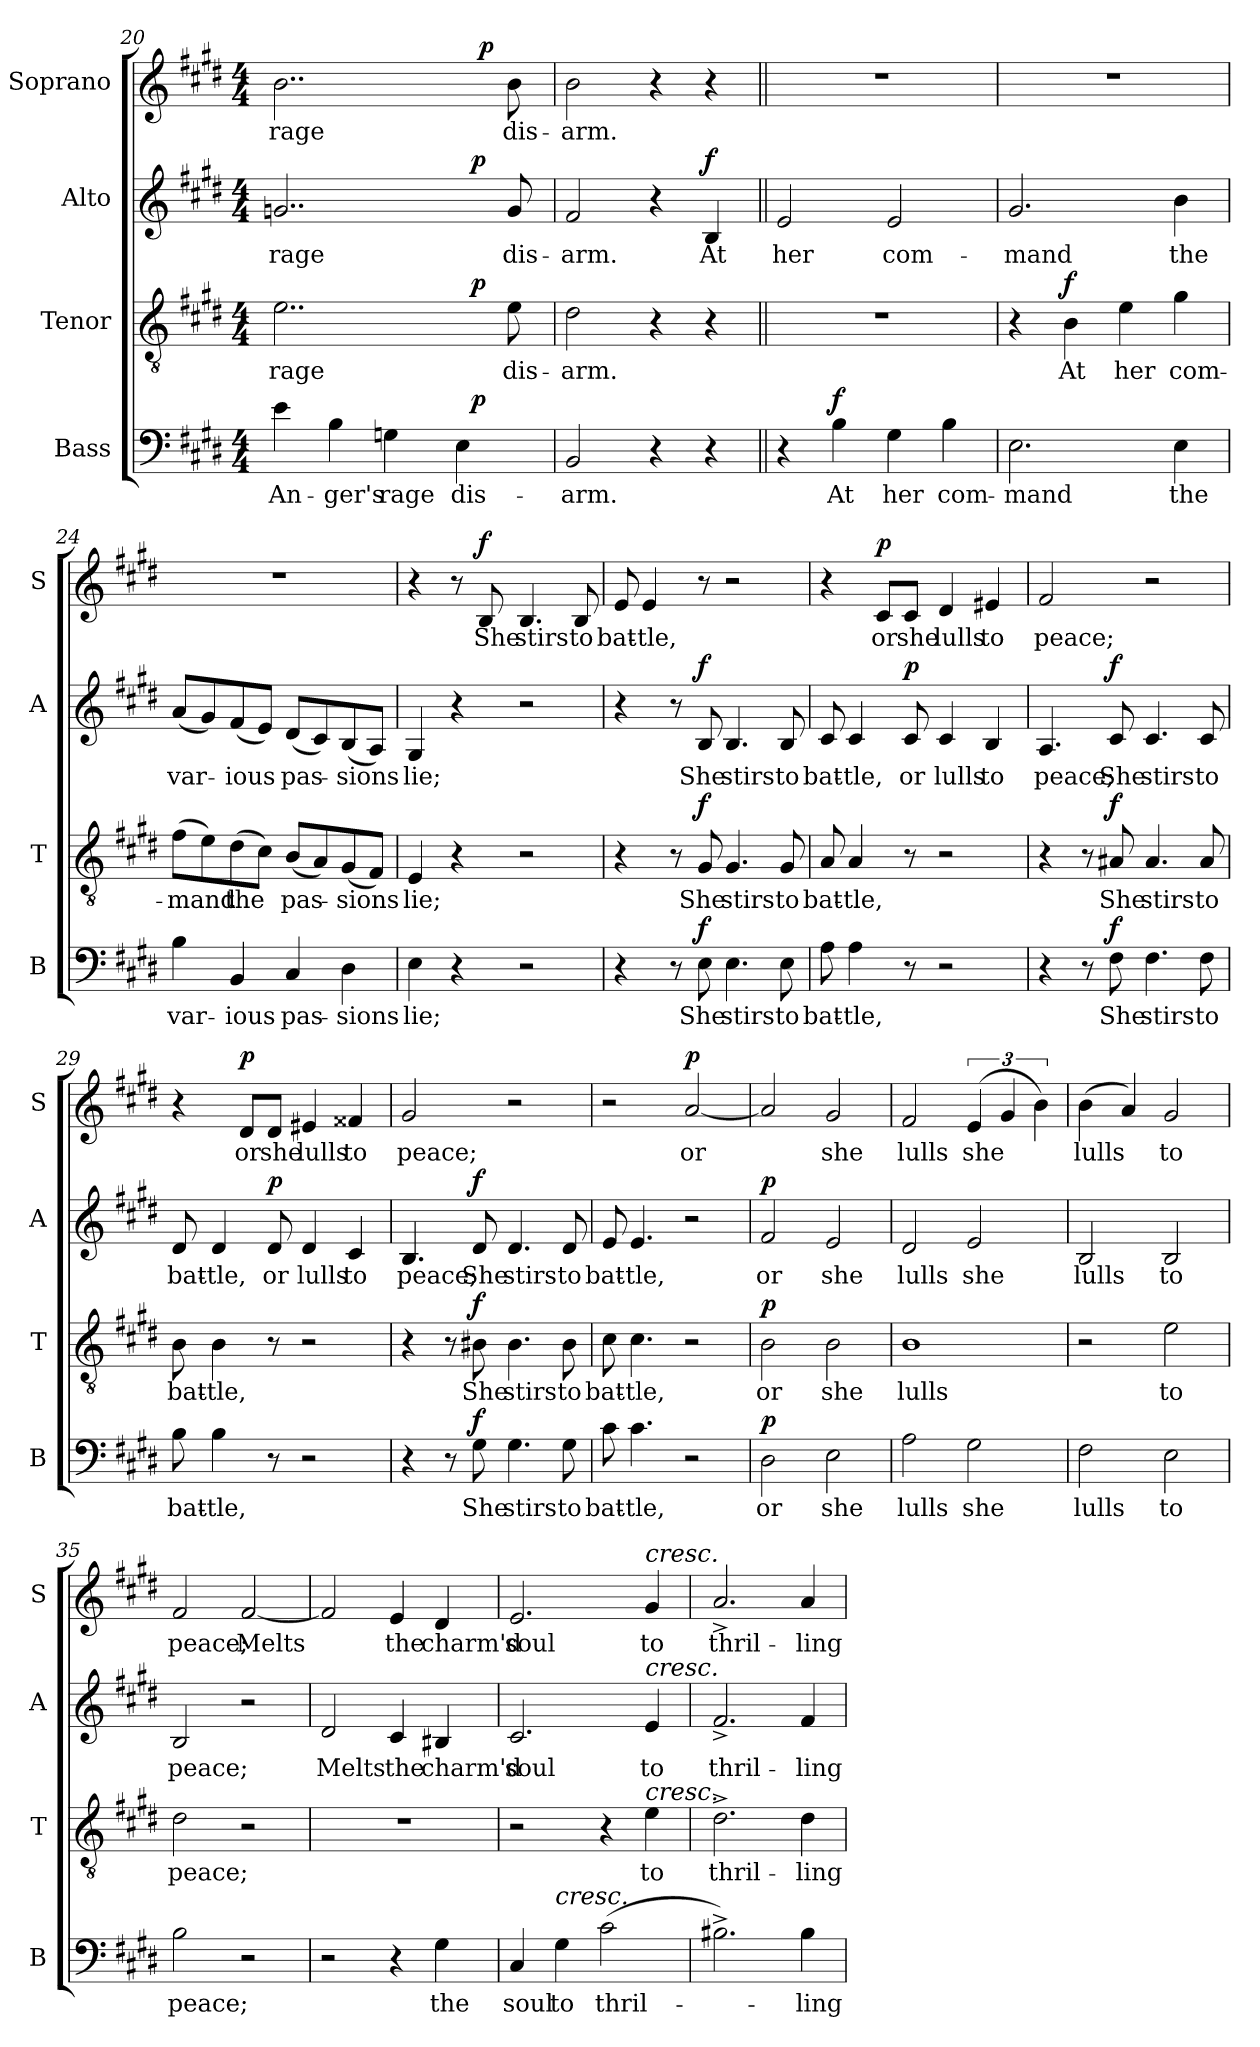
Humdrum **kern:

**kern	**text	**dynam	**kern	**text	**dynam	**kern	**text	**dynam	**kern	**text	**dynam
*part4	*part4	*part4	*part3	*part3	*part3	*part2	*part2	*part2	*part1	*part1	*part1
*staff4	*staff4	*staff4	*staff3	*staff3	*staff3	*staff2	*staff2	*staff2	*staff1	*staff1	*staff1
*I"Bass	*	*	*I"Tenor	*	*	*I"Alto	*	*	*I"Soprano	*	*
*I'B	*	*	*I'T	*	*	*I'A	*	*	*I'S	*	*
*clefF4	*	*	*clefGv2	*	*	*clefG2	*	*	*clefG2	*	*
*k[f#c#g#d#]	*	*	*k[f#c#g#d#]	*	*	*k[f#c#g#d#]	*	*	*k[f#c#g#d#]	*	*
*E:	*	*	*E:	*	*	*E:	*	*	*E:	*	*
*M4/4	*	*	*M4/4	*	*	*M4/4	*	*	*M4/4	*	*
=20	=20	=20	=20	=20	=20	=20	=20	=20	=20	=20	=20
*^	*	*	*^	*	*	*^	*	*	*^	*	*
4e\	2ryy	An-	.	2..e\	2ryy	rage	.	2..gn/	2ryy	rage	.	2..b\	3%2ryy	rage	.
4B\	.	-ger's	.	.	.	.	.	.	.	.	.	.	.	.	.
4Gn\	4ryy	rage	.	.	4ryy	.	.	.	4ryy	.	.	.	.	.	.
.	.	.	.	.	.	.	.	.	.	.	.	.	12.ryy	.	.
4E\	32ryy	dis-	.	.	32ryy	.	.	.	32ryy	.	.	.	.	.	.
!	!	!	!LO:DY:a	!	!	!	!LO:DY:a	!	!	!	!LO:DY:a	!	!	!	!
.	8..ryy	.	p	.	8..ryy	.	p	.	8..ryy	.	p	.	.	.	.
!	!	!	!	!	!	!	!	!	!	!	!	!	!	!	!LO:DY:a
.	.	.	.	.	.	.	.	.	.	.	.	.	6ryy	.	p
.	.	.	.	8e\	.	dis-	.	8g/	.	dis-	.	8b\	.	dis-	.
.	.	.	.	.	.	.	.	.	.	.	.	.	24ryy	.	.
=21	=21	=21	=21	=21	=21	=21	=21	=21	=21	=21	=21	=21	=21	=21	=21
!	!	!	!	!	!	!	!	!	!	!	!	!LO:TX:a:i:t=più moto	!	!	!
*v	*v	*	*	*	*	*	*	*v	*v	*	*	*v	*v	*	*
*	*	*	*v	*v	*	*	*	*	*	*	*	*
2BB/	-arm.	.	2d#\	-arm.	.	2f#/	-arm.	.	2b\	-arm.	.
4r	.	.	4r	.	.	4r	.	.	4r	.	.
!	!	!	!	!	!	!	!	!LO:DY:b	!	!	!
4r	.	.	4r	.	.	4B/	At	f	4r	.	.
=22||	=22||	=22||	=22||	=22||	=22||	=22||	=22||	=22||	=22||	=22||	=22||
4r	.	.	1r	.	.	2e/	her	.	1r	.	.
!	!	!LO:DY:a	!	!	!	!	!	!	!	!	!
4B\	At	f	.	.	.	.	.	.	.	.	.
4G#\	her	.	.	.	.	2e/	com-	.	.	.	.
4B\	com-	.	.	.	.	.	.	.	.	.	.
=23	=23	=23	=23	=23	=23	=23	=23	=23	=23	=23	=23
2.E\	-mand	.	4r	.	.	2.g#/	-mand	.	1r	.	.
!	!	!	!	!	!LO:DY:b	!	!	!	!	!	!
.	.	.	4B\	At	f	.	.	.	.	.	.
.	.	.	4e\	her	.	.	.	.	.	.	.
4E\	the	.	4g#\	com-	.	4b\	the	.	.	.	.
!!LO:LB:g=z
=24	=24	=24	=24	=24	=24	=24	=24	=24	=24	=24	=24
4B\	var-	.	(8f#\L	-mand	.	(8a/L	var-	.	1r	.	.
.	.	.	8e\)	.	.	8g#/)	.	.	.	.	.
4BB/	-ious	.	(8d#\	the	.	(8f#/	-ious	.	.	.	.
.	.	.	8c#\J)	.	.	8e/J)	.	.	.	.	.
4C#/	pas-	.	(8B/L	pas-	.	(8d#/L	pas-	.	.	.	.
.	.	.	8A/)	.	.	8c#/)	.	.	.	.	.
4D#\	-sions	.	(8G#/	-sions	.	(8B/	-sions	.	.	.	.
.	.	.	8F#/J)	.	.	8A/J)	.	.	.	.	.
=25	=25	=25	=25	=25	=25	=25	=25	=25	=25	=25	=25
4E\	lie;	.	4E/	lie;	.	4G#/	lie;	.	4r	.	.
4r	.	.	4r	.	.	4r	.	.	8r	.	.
!	!	!	!	!	!	!	!	!	!	!	!LO:DY:a
.	.	.	.	.	.	.	.	.	8B/	She	f
2r	.	.	2r	.	.	2r	.	.	4.B/	stirs	.
.	.	.	.	.	.	.	.	.	8B/	to	.
=26	=26	=26	=26	=26	=26	=26	=26	=26	=26	=26	=26
4r	.	.	4r	.	.	4r	.	.	8e/	bat-	.
.	.	.	.	.	.	.	.	.	4e/	-tle,	.
8r	.	.	8r	.	.	8r	.	.	.	.	.
!	!	!LO:DY:a	!	!	!LO:DY:a	!	!	!LO:DY:a	!	!	!
8E\	She	f	8G#/	She	f	8B/	She	f	8r	.	.
4.E\	stirs	.	4.G#/	stirs	.	4.B/	stirs	.	2r	.	.
8E\	to	.	8G#/	to	.	8B/	to	.	.	.	.
=27	=27	=27	=27	=27	=27	=27	=27	=27	=27	=27	=27
8A\	bat-	.	8A/	bat-	.	8c#/	bat-	.	4r	.	.
4A\	-tle,	.	4A/	-tle,	.	4c#/	-tle,	.	.	.	.
!	!	!	!	!	!	!	!	!	!	!	!LO:DY:a
.	.	.	.	.	.	.	.	.	8c#/L	or	p
!	!	!	!	!	!	!	!	!LO:DY:a	!	!	!
8r	.	.	8r	.	.	8c#/	or	p	8c#/J	she	.
2r	.	.	2r	.	.	4c#/	lulls	.	4d#/	lulls	.
.	.	.	.	.	.	4B/	to	.	4e#X/	to	.
=28	=28	=28	=28	=28	=28	=28	=28	=28	=28	=28	=28
4r	.	.	4r	.	.	4.A/	peace;	.	2f#/	peace;	.
8r	.	.	8r	.	.	.	.	.	.	.	.
!	!	!LO:DY:a	!	!	!LO:DY:a	!	!	!LO:DY:a	!	!	!
8F#\	She	f	8A#X/	She	f	8c#/	She	f	.	.	.
4.F#\	stirs	.	4.A#/	stirs	.	4.c#/	stirs	.	2r	.	.
8F#\	to	.	8A#/	to	.	8c#/	to	.	.	.	.
!!LO:LB:g=z
=29	=29	=29	=29	=29	=29	=29	=29	=29	=29	=29	=29
8B\	bat-	.	8B\	bat-	.	8d#/	bat-	.	4r	.	.
4B\	-tle,	.	4B\	-tle,	.	4d#/	-tle,	.	.	.	.
!	!	!	!	!	!	!	!	!	!	!	!LO:DY:a
.	.	.	.	.	.	.	.	.	8d#/L	or	p
!	!	!	!	!	!	!	!	!LO:DY:a	!	!	!
8r	.	.	8r	.	.	8d#/	or	p	8d#/J	she	.
2r	.	.	2r	.	.	4d#/	lulls	.	4e#X/	lulls	.
.	.	.	.	.	.	4c#/	to	.	4f##X/	to	.
=30	=30	=30	=30	=30	=30	=30	=30	=30	=30	=30	=30
4r	.	.	4r	.	.	4.B/	peace;	.	2g#/	peace;	.
8r	.	.	8r	.	.	.	.	.	.	.	.
!	!	!LO:DY:a	!	!	!LO:DY:b	!	!	!LO:DY:a	!	!	!
8G#\	She	f	8B#X\	She	f	8d#/	She	f	.	.	.
4.G#\	stirs	.	4.B#\	stirs	.	4.d#/	stirs	.	2r	.	.
8G#\	to	.	8B#\	to	.	8d#/	to	.	.	.	.
=31	=31	=31	=31	=31	=31	=31	=31	=31	=31	=31	=31
8c#\	bat-	.	8c#\	bat-	.	8e/	bat-	.	2r	.	.
4.c#\	-tle,	.	4.c#\	-tle,	.	4.e/	-tle,	.	.	.	.
!	!	!	!	!	!	!	!	!	!	!	!LO:DY:a
2r	.	.	2r	.	.	2r	.	.	[2a/	or	p
=32	=32	=32	=32	=32	=32	=32	=32	=32	=32	=32	=32
!	!	!LO:DY:a	!	!	!LO:DY:a	!	!	!LO:DY:a	!	!	!
2D#\	or	p	2B\	or	p	2f#/	or	p	2a/]	.	.
2E\	she	.	2B\	she	.	2e/	she	.	2g#/	she	.
=33	=33	=33	=33	=33	=33	=33	=33	=33	=33	=33	=33
2A\	lulls	.	1B	lulls	.	2d#/	lulls	.	2f#/	lulls	.
2G#\	she	.	.	.	.	2e/	she	.	(6e/	she	.
.	.	.	.	.	.	.	.	.	6g#/	.	.
.	.	.	.	.	.	.	.	.	6b\)	.	.
!!LO:PB:g=z
=34	=34	=34	=34	=34	=34	=34	=34	=34	=34	=34	=34
2F#\	lulls	.	2r	.	.	2B/	lulls	.	(4b\	lulls	.
.	.	.	.	.	.	.	.	.	4a/)	.	.
2E\	to	.	2e\	to	.	2B/	to	.	2g#/	to	.
=35	=35	=35	=35	=35	=35	=35	=35	=35	=35	=35	=35
2B\	peace;	.	2d#\	peace;	.	2B/	peace;	.	2f#/	peace;	.
2r	.	.	2r	.	.	2r	.	.	[2f#/	Melts	.
=36	=36	=36	=36	=36	=36	=36	=36	=36	=36	=36	=36
2r	.	.	1r	.	.	2d#/	Melts	.	2f#/]	.	.
4r	.	.	.	.	.	4c#/	the	.	4e/	the	.
4G#\	the	.	.	.	.	4B#X/	charm'd	.	4d#/	charm'd	.
=37	=37	=37	=37	=37	=37	=37	=37	=37	=37	=37	=37
4C#/	soul	.	2r	.	.	2.c#/	soul	.	2.e/	soul	.
!LO:TX:a:i:t=cresc.	!	!	!	!	!	!	!	!	!	!	!
4G#\	to	.	.	.	.	.	.	.	.	.	.
(2c#\	thril-	.	4r	.	.	.	.	.	.	.	.
!	!	!	!	!	!	!	!	!	!LO:TX:a:i:t=cresc.	!	!
!	!	!	!	!	!	!LO:TX:a:i:t=cresc.	!	!	!	!	!
!	!	!	!LO:TX:a:i:t=cresc.	!	!	!	!	!	!	!	!
.	.	.	4e\	to	.	4e/	to	.	4g#/	to	.
=38	=38	=38	=38	=38	=38	=38	=38	=38	=38	=38	=38
2.B#X^>\)	.	.	2.d#^>\	thril-	.	2.f#^>/	thril-	.	2.a^>/	thril-	.
4B#\	-ling	.	4d#\	-ling	.	4f#/	-ling	.	4a/	-ling	.
=	=	=	=	=	=	=	=	=	=	=	=
*-	*-	*-	*-	*-	*-	*-	*-	*-	*-	*-	*-
